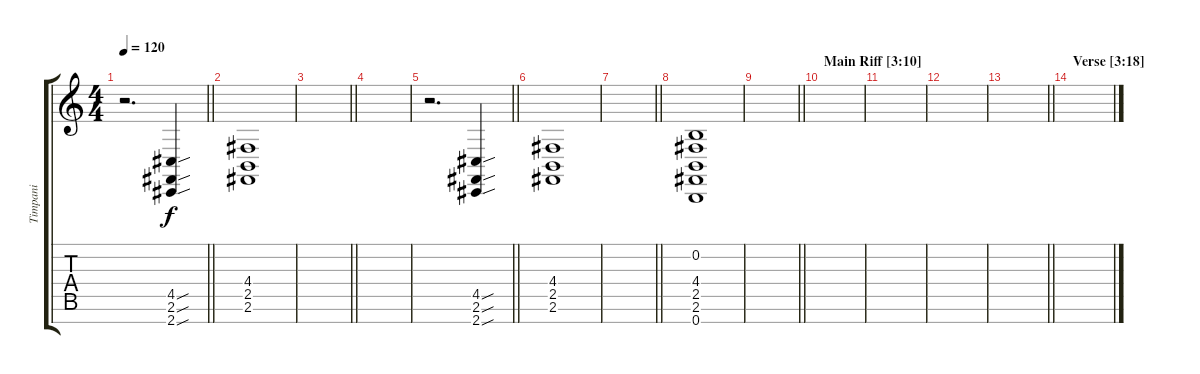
\track ("Timpani" "Timpani") {instrument timpani}
\staff {score tabs}
\tuning (E4 B3 G3 D3 A2 E2 B1) {hide}
\ts (4 4)
\tempo 120
\clef g2
\barLineRight lightlight
\ks c
r.2{d dy f} (4.5{sou} 2.6{sou} 2.7{sou}).4 |
(4.4 2.5 2.6).1 |
\barLineRight lightlight
|
|
\barLineRight lightlight
r.2{d} (4.5{sou} 2.6{sou} 2.7{sou}).4 |
(4.4 2.5 2.6).1 |
\barLineRight lightlight
|
(0.2 4.4 2.5 2.6 0.7).1 |
\barLineRight lightlight
|
\section ("" "Main Riff [3:10]")
|
|
|
\barLineRight lightlight
|
\section ("" "Verse [3:18]")
